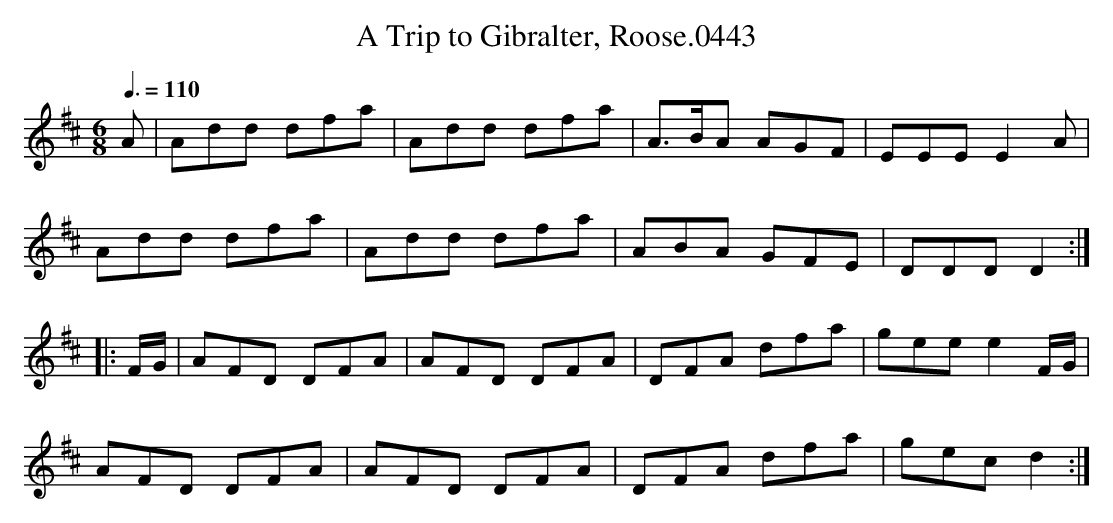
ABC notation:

X:1
T:A Trip to Gibralter, Roose.0443
Q:3/8=110
L:1/8
M:6/8
K:D
A|Add dfa|Add dfa|A>BA AGF|EEE E2A|
Add dfa|Add dfa|ABA GFE|DDDD2:|
|:F/G/|AFD DFA|AFD DFA|DFA dfa|gee e2 F/G/|
AFD DFA|AFD DFA|DFA dfa|gec d2:|
